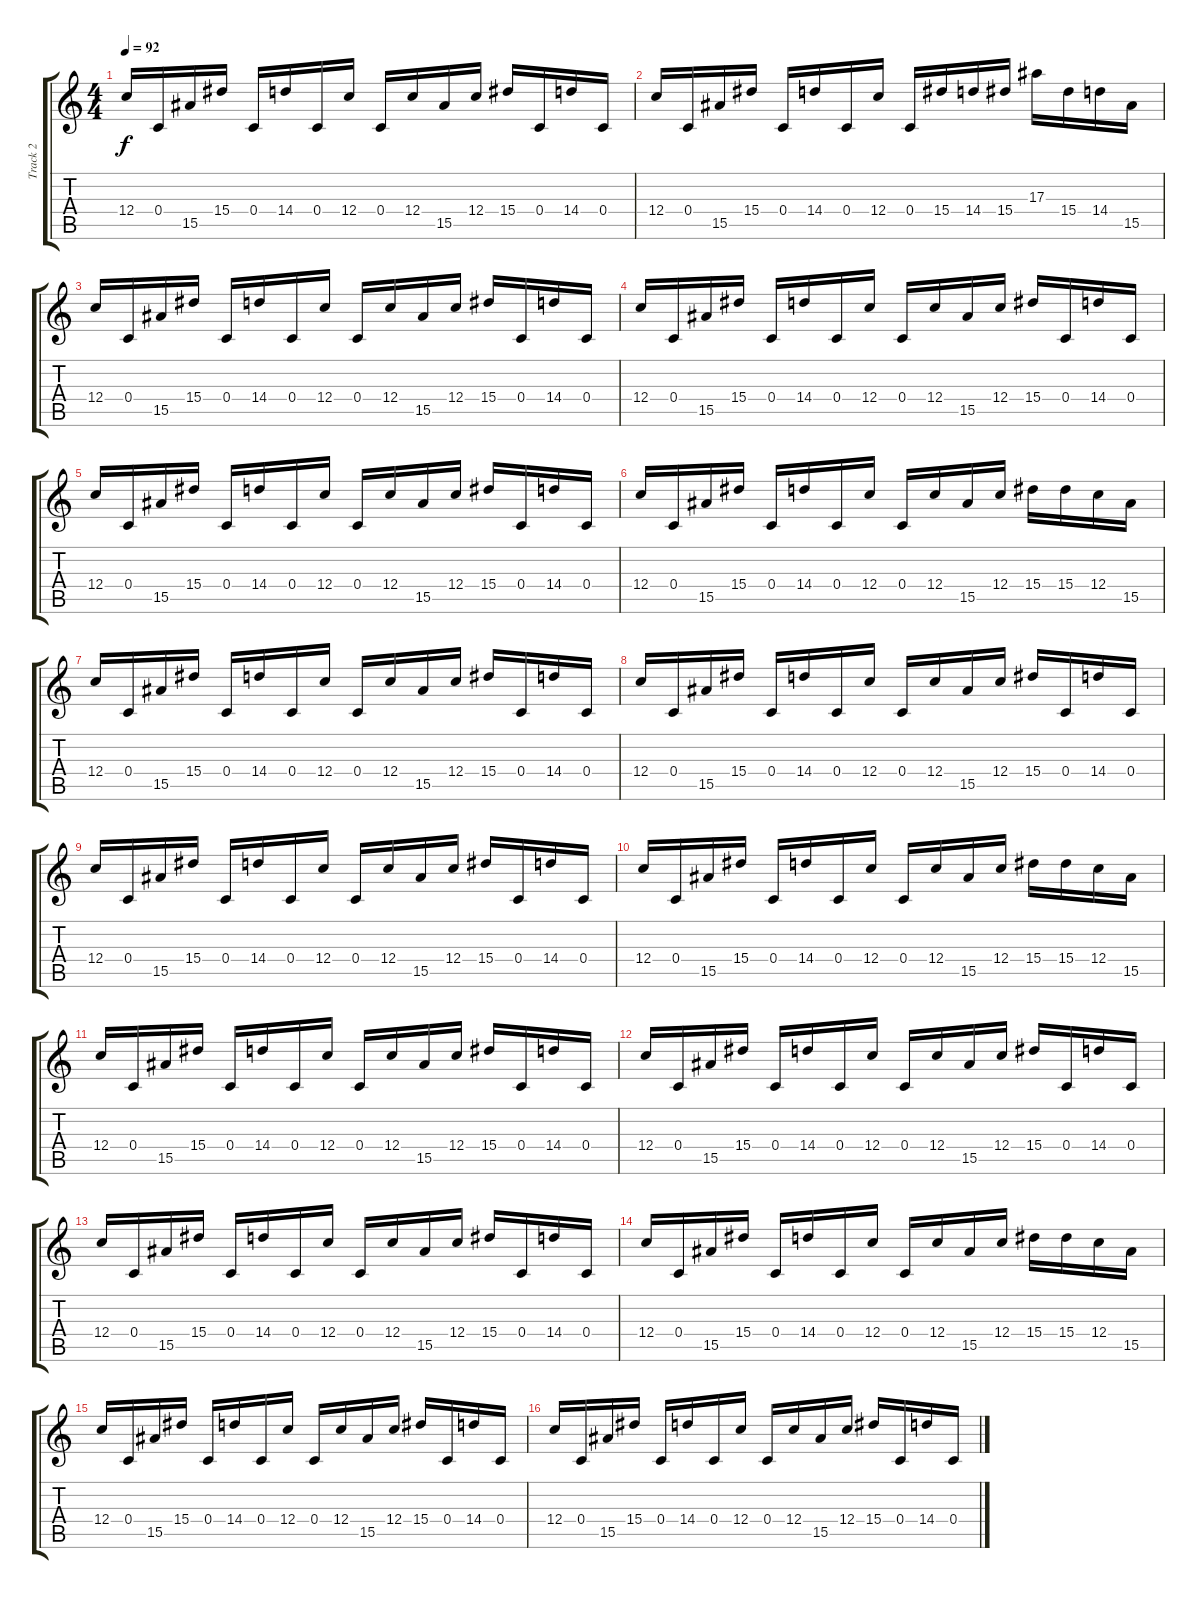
\track ("Track 2" "Track 2") {instrument distortionguitar}
\staff {score tabs}
\tuning (D4 A3 F3 C3 G2 C2) {hide}
\ts (4 4)
\tempo 92
\clef g2
\ks c
12.4.16{dy f} 0.4.16 15.5.16 15.4.16 0.4.16 14.4.16 0.4.16 12.4.16 0.4.16 12.4.16 15.5.16 12.4.16 15.4.16 0.4.16 14.4.16 0.4.16 |
12.4.16 0.4.16 15.5.16 15.4.16 0.4.16 14.4.16 0.4.16 12.4.16 0.4.16 15.4.16 14.4.16 15.4.16 17.3.16 15.4.16 14.4.16 15.5.16 |
12.4.16 0.4.16 15.5.16 15.4.16 0.4.16 14.4.16 0.4.16 12.4.16 0.4.16 12.4.16 15.5.16 12.4.16 15.4.16 0.4.16 14.4.16 0.4.16 |
12.4.16 0.4.16 15.5.16 15.4.16 0.4.16 14.4.16 0.4.16 12.4.16 0.4.16 12.4.16 15.5.16 12.4.16 15.4.16 0.4.16 14.4.16 0.4.16 |
12.4.16 0.4.16 15.5.16 15.4.16 0.4.16 14.4.16 0.4.16 12.4.16 0.4.16 12.4.16 15.5.16 12.4.16 15.4.16 0.4.16 14.4.16 0.4.16 |
12.4.16 0.4.16 15.5.16 15.4.16 0.4.16 14.4.16 0.4.16 12.4.16 0.4.16 12.4.16 15.5.16 12.4.16 15.4.16 15.4.16 12.4.16 15.5.16 |
12.4.16 0.4.16 15.5.16 15.4.16 0.4.16 14.4.16 0.4.16 12.4.16 0.4.16 12.4.16 15.5.16 12.4.16 15.4.16 0.4.16 14.4.16 0.4.16 |
12.4.16 0.4.16 15.5.16 15.4.16 0.4.16 14.4.16 0.4.16 12.4.16 0.4.16 12.4.16 15.5.16 12.4.16 15.4.16 0.4.16 14.4.16 0.4.16 |
12.4.16 0.4.16 15.5.16 15.4.16 0.4.16 14.4.16 0.4.16 12.4.16 0.4.16 12.4.16 15.5.16 12.4.16 15.4.16 0.4.16 14.4.16 0.4.16 |
12.4.16 0.4.16 15.5.16 15.4.16 0.4.16 14.4.16 0.4.16 12.4.16 0.4.16 12.4.16 15.5.16 12.4.16 15.4.16 15.4.16 12.4.16 15.5.16 |
12.4.16 0.4.16 15.5.16 15.4.16 0.4.16 14.4.16 0.4.16 12.4.16 0.4.16 12.4.16 15.5.16 12.4.16 15.4.16 0.4.16 14.4.16 0.4.16 |
12.4.16 0.4.16 15.5.16 15.4.16 0.4.16 14.4.16 0.4.16 12.4.16 0.4.16 12.4.16 15.5.16 12.4.16 15.4.16 0.4.16 14.4.16 0.4.16 |
12.4.16 0.4.16 15.5.16 15.4.16 0.4.16 14.4.16 0.4.16 12.4.16 0.4.16 12.4.16 15.5.16 12.4.16 15.4.16 0.4.16 14.4.16 0.4.16 |
12.4.16 0.4.16 15.5.16 15.4.16 0.4.16 14.4.16 0.4.16 12.4.16 0.4.16 12.4.16 15.5.16 12.4.16 15.4.16 15.4.16 12.4.16 15.5.16 |
12.4.16 0.4.16 15.5.16 15.4.16 0.4.16 14.4.16 0.4.16 12.4.16 0.4.16 12.4.16 15.5.16 12.4.16 15.4.16 0.4.16 14.4.16 0.4.16 |
12.4.16 0.4.16 15.5.16 15.4.16 0.4.16 14.4.16 0.4.16 12.4.16 0.4.16 12.4.16 15.5.16 12.4.16 15.4.16 0.4.16 14.4.16 0.4.16
